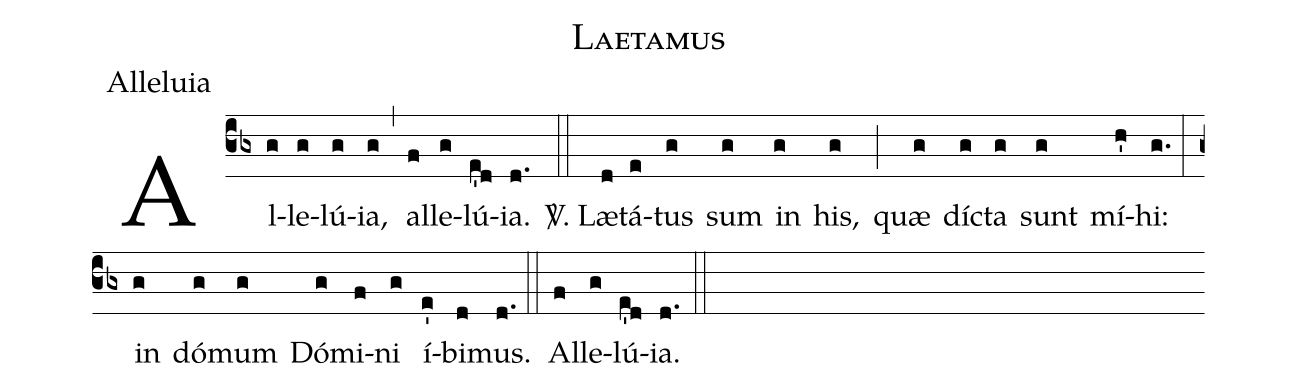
name:Laetamus;
office-part:Alleluia;
%%
(cb3) Al(g)le(g)lú(g)ia,(g) (,) al(f)le(g)lú(e'd)ia.(d.) (::)
<sp>V/</sp>. Læ(d)tá(e)tus(g) sum(g) in(g) his,(g) (;) quæ(g) dí(g)cta(g) sunt(g) mí(h')hi:(g.) (:) in(g) dó(g)mum(g) Dó(g)mi(f)ni(g) í(e')bi(d)mus.(d.) (::) Al(f)le(g)lú(e'd)ia.(d.) (::)
